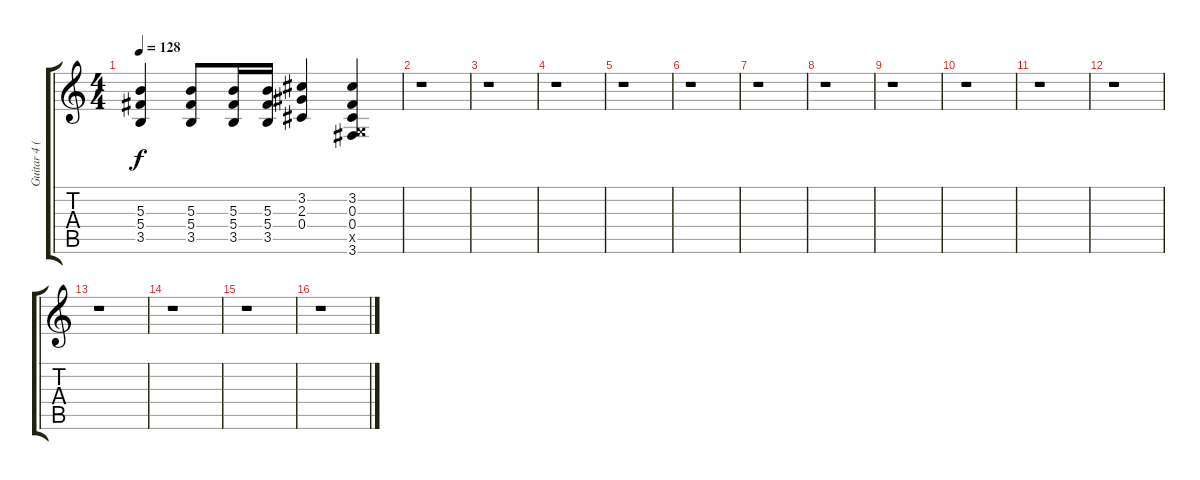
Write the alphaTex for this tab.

\track ("Guitar 4 (Slash)" "Guitar 4 (") {instrument electricguitarjazz}
\staff {score tabs}
\tuning (Eb4 Bb3 Gb3 Db3 Ab2 Eb2) {hide}
\ts (4 4)
\tempo 128
\clef g2
\ks c
(5.3 5.4 3.5).4{dy f} (5.3 5.4 3.5).8 (5.3 5.4 3.5).16 (5.3 5.4 3.5).16 (3.2 2.3 0.4).4 (3.2 0.3 0.4 -1.5{x} 3.6).4 |
r.1 |
r.1 |
r.1 |
r.1 |
r.1 |
r.1 |
r.1 |
r.1 |
r.1 |
r.1 |
r.1 |
r.1 |
r.1 |
r.1 |
r.1
